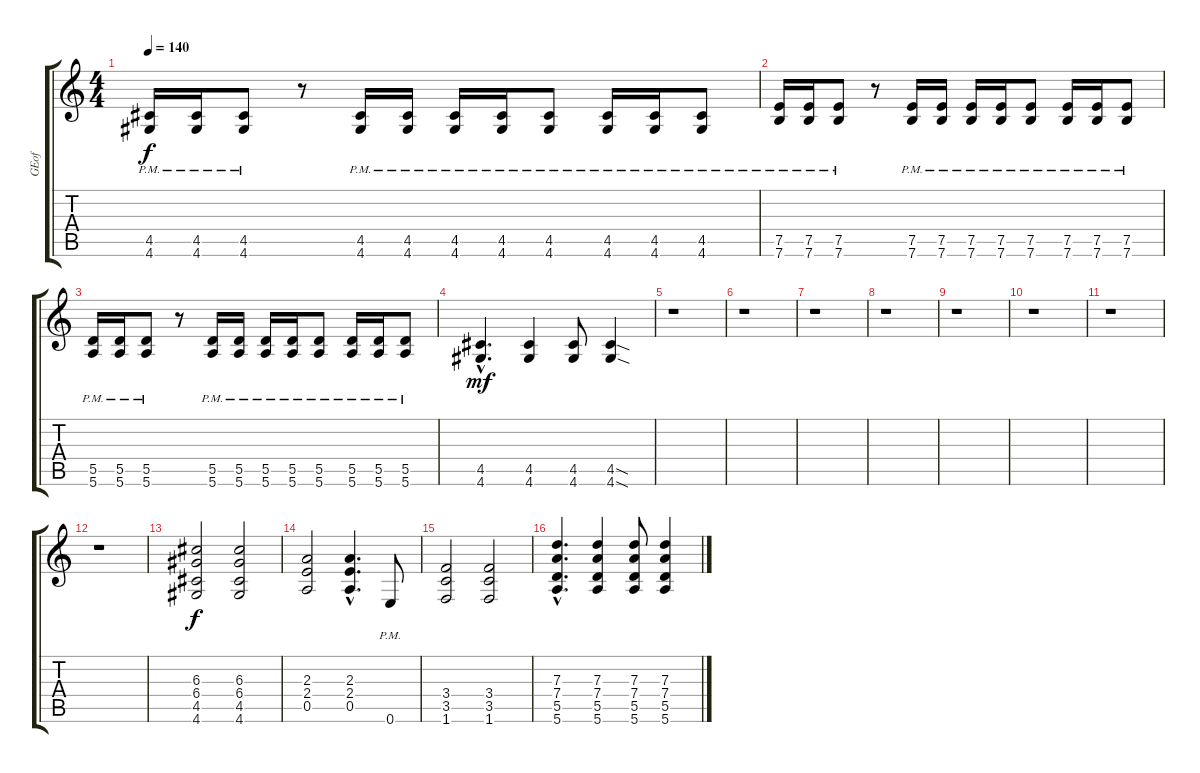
\track ("GEof" "GEof") {instrument distortionguitar}
\staff {score tabs}
\tuning (E4 B3 G3 D3 A2 E2) {hide}
\ts (4 4)
\tempo 140
\clef g2
\ks c
(4.5{pm} 4.6{pm}).16{dy f} (4.5{pm} 4.6{pm}).16 (4.5{pm} 4.6{pm}).8 r.8 (4.5{pm} 4.6{pm}).16 (4.5{pm} 4.6{pm}).16 (4.5{pm} 4.6{pm}).16 (4.5{pm} 4.6{pm}).16 (4.5{pm} 4.6{pm}).8 (4.5{pm} 4.6{pm}).16 (4.5{pm} 4.6{pm}).16 (4.5{pm} 4.6{pm}).8 |
(7.5{pm} 7.6{pm}).16 (7.5{pm} 7.6{pm}).16 (7.5{pm} 7.6{pm}).8 r.8 (7.5{pm} 7.6{pm}).16 (7.5{pm} 7.6{pm}).16 (7.5{pm} 7.6{pm}).16 (7.5{pm} 7.6{pm}).16 (7.5{pm} 7.6{pm}).8 (7.5{pm} 7.6{pm}).16 (7.5{pm} 7.6{pm}).16 (7.5{pm} 7.6{pm}).8 |
(5.5{pm} 5.6{pm}).16 (5.5{pm} 5.6{pm}).16 (5.5{pm} 5.6{pm}).8 r.8 (5.5{pm} 5.6{pm}).16 (5.5{pm} 5.6{pm}).16 (5.5{pm} 5.6{pm}).16 (5.5{pm} 5.6{pm}).16 (5.5{pm} 5.6{pm}).8 (5.5{pm} 5.6{pm}).16 (5.5 5.6{pm}).16 (5.5{pm} 5.6{pm}).8 |
(4.5{hac} 4.6{hac}).4{d dy mf} (4.5 4.6).4 (4.5 4.6).8 (4.5{sod} 4.6{sod}).4 |
r.1 |
r.1 |
r.1 |
r.1 |
r.1 |
r.1 |
r.1 |
r.1 |
(6.3 6.4 4.5 4.6).2{dy f} (6.3 6.4 4.5 4.6).2 |
(2.3 2.4 0.5).2 (2.3{hac} 2.4{hac} 0.5{hac}).4{d} 0.6{pm}.8 |
(3.4 3.5 1.6).2 (3.4 3.5 1.6).2 |
(7.3{hac} 7.4{hac} 5.5{hac} 5.6{hac}).4{d} (7.3 7.4 5.5 5.6).4 (7.3 7.4 5.5 5.6).8 (7.3 7.4 5.5 5.6).4
